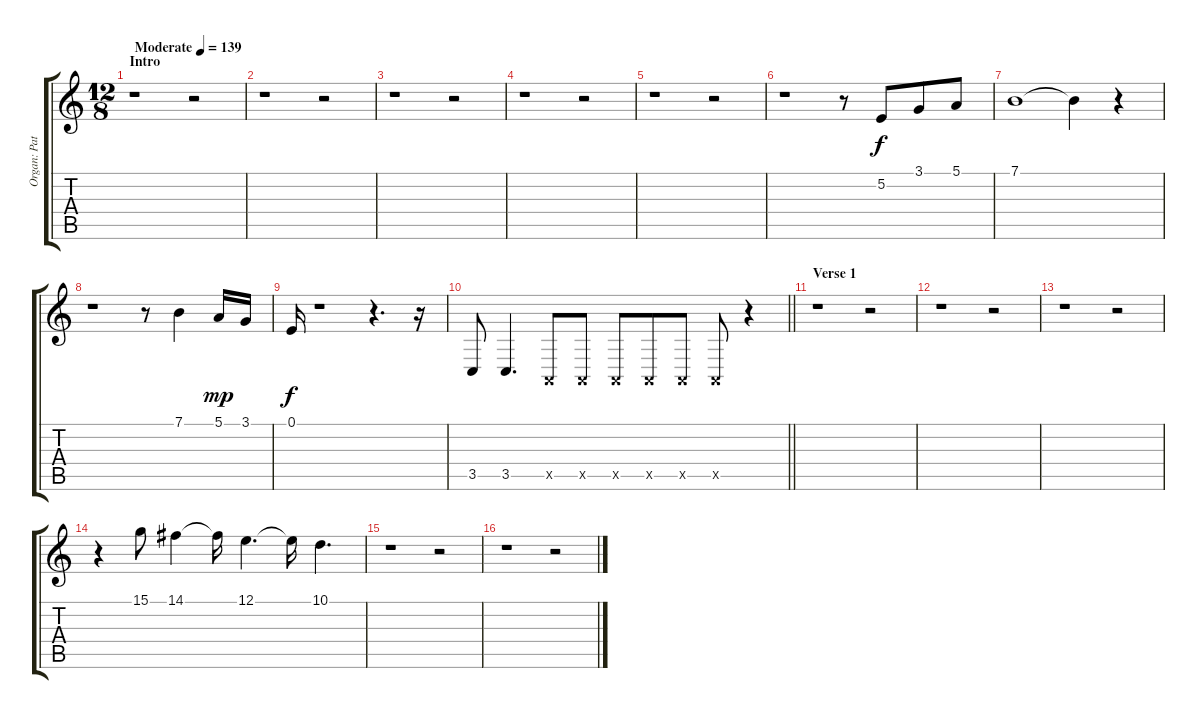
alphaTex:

\track ("Organ: Patrick Moraz" "Organ: Pat") {instrument percussiveorgan}
\staff {score tabs}
\tuning (E4 B3 G3 D3 A2 E2) {hide}
\ts (12 8)
\section ("" "Intro")
\tempo (139 "Moderate")
\clef g2
\ks c
r.1{dy f instrument percussiveorgan} r.2 |
r.1 r.2 |
r.1 r.2 |
r.1 r.2 |
r.1 r.2 |
r.1 r.8 5.2.8 3.1.8 5.1.8 |
7.1.1 7.1{t}.4 r.4 |
r.1 r.8 7.1.4 5.1.16{dy mp} 3.1.16 |
0.1.16{dy f} r.1 r.4{d} r.16 |
\barLineRight lightlight
3.5.8 3.5.4{d} 0.5{x}.8 0.5{x}.8 0.5{x}.8 0.5{x}.8 0.5{x}.8 0.5{x}.8 r.4 |
\section ("" "Verse 1")
r.1 r.2 |
r.1 r.2 |
r.1 r.2 |
r.4 15.1.8 14.1.4 14.1{t}.16 12.1.4{d} 12.1{t}.16 10.1.4{d} |
r.1 r.2 |
r.1 r.2
